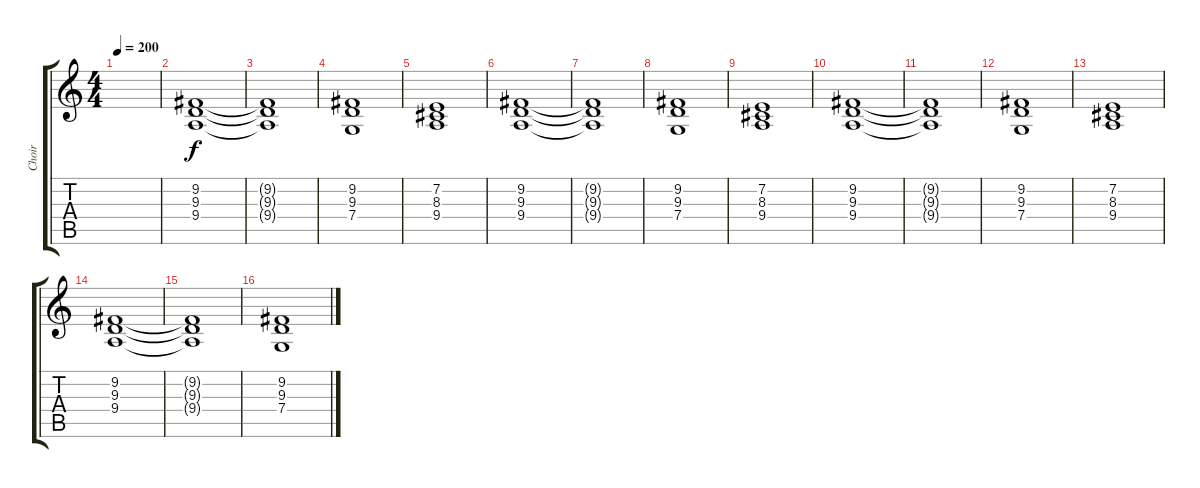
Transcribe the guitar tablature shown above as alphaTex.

\track ("Choir" "Choir") {instrument choiraahs}
\staff {score tabs}
\tuning (D4 A3 F3 C3 G2 D2) {hide}
\ts (4 4)
\tempo 200
\clef g2
\ks c
|
(9.2 9.3 9.4).1 |
(9.2{t} 9.3{t} 9.4{t}).1 |
(9.2 9.3 7.4).1 |
(7.2 8.3 9.4).1 |
(9.2 9.3 9.4).1 |
(9.2{t} 9.3{t} 9.4{t}).1 |
(9.2 9.3 7.4).1 |
(7.2 8.3 9.4).1 |
(9.2 9.3 9.4).1 |
(9.2{t} 9.3{t} 9.4{t}).1 |
(9.2 9.3 7.4).1 |
(7.2 8.3 9.4).1 |
(9.2 9.3 9.4).1 |
(9.2{t} 9.3{t} 9.4{t}).1 |
(9.2 9.3 7.4).1
